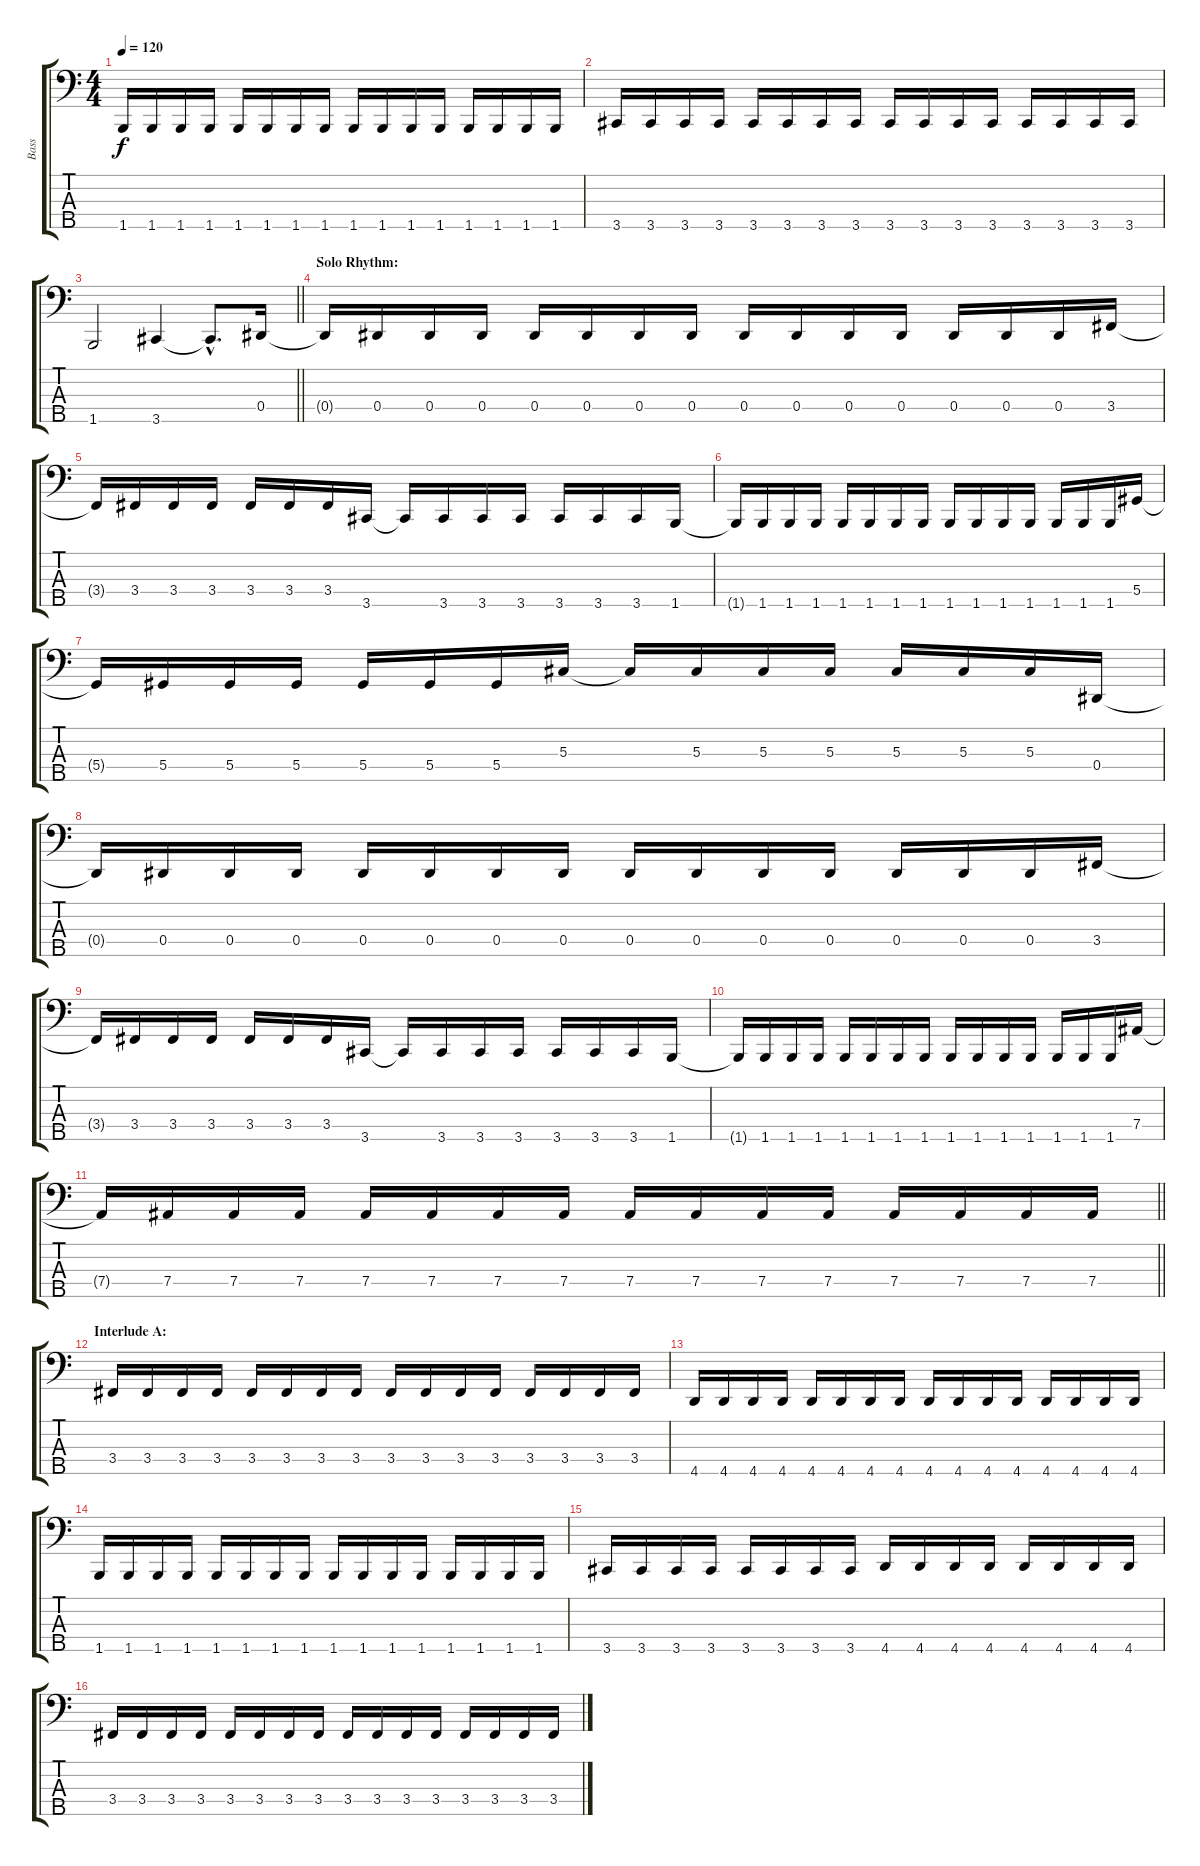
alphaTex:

\track ("Bass" "Bass") {instrument slapbass2}
\staff {score tabs}
\tuning (Gb2 Db2 Ab1 Eb1 Bb0) {hide}
\ts (4 4)
\tempo 120
\clef f4
\ks c
1.5.16{dy f} 1.5.16 1.5.16 1.5.16 1.5.16 1.5.16 1.5.16 1.5.16 1.5.16 1.5.16 1.5.16 1.5.16 1.5.16 1.5.16 1.5.16 1.5.16 |
3.5.16 3.5.16 3.5.16 3.5.16 3.5.16 3.5.16 3.5.16 3.5.16 3.5.16 3.5.16 3.5.16 3.5.16 3.5.16 3.5.16 3.5.16 3.5.16 |
\barLineRight lightlight
1.5.2 3.5.4 3.5{hac t}.8{d} 0.4.16 |
\section ("" "Solo Rhythm:")
0.4{t}.16 0.4.16 0.4.16 0.4.16 0.4.16 0.4.16 0.4.16 0.4.16 0.4.16 0.4.16 0.4.16 0.4.16 0.4.16 0.4.16 0.4.16 3.4.16 |
3.4{t}.16 3.4.16 3.4.16 3.4.16 3.4.16 3.4.16 3.4.16 3.5.16 3.5{t}.16 3.5.16 3.5.16 3.5.16 3.5.16 3.5.16 3.5.16 1.5.16 |
1.5{t}.16 1.5.16 1.5.16 1.5.16 1.5.16 1.5.16 1.5.16 1.5.16 1.5.16 1.5.16 1.5.16 1.5.16 1.5.16 1.5.16 1.5.16 5.4.16 |
5.4{t}.16 5.4.16 5.4.16 5.4.16 5.4.16 5.4.16 5.4.16 5.3.16 5.3{t}.16 5.3.16 5.3.16 5.3.16 5.3.16 5.3.16 5.3.16 0.4.16 |
0.4{t}.16 0.4.16 0.4.16 0.4.16 0.4.16 0.4.16 0.4.16 0.4.16 0.4.16 0.4.16 0.4.16 0.4.16 0.4.16 0.4.16 0.4.16 3.4.16 |
3.4{t}.16 3.4.16 3.4.16 3.4.16 3.4.16 3.4.16 3.4.16 3.5.16 3.5{t}.16 3.5.16 3.5.16 3.5.16 3.5.16 3.5.16 3.5.16 1.5.16 |
1.5{t}.16 1.5.16 1.5.16 1.5.16 1.5.16 1.5.16 1.5.16 1.5.16 1.5.16 1.5.16 1.5.16 1.5.16 1.5.16 1.5.16 1.5.16 7.4.16 |
\barLineRight lightlight
7.4{t}.16 7.4.16 7.4.16 7.4.16 7.4.16 7.4.16 7.4.16 7.4.16 7.4.16 7.4.16 7.4.16 7.4.16 7.4.16 7.4.16 7.4.16 7.4.16 |
\section ("" "Interlude A:")
3.4.16 3.4.16 3.4.16 3.4.16 3.4.16 3.4.16 3.4.16 3.4.16 3.4.16 3.4.16 3.4.16 3.4.16 3.4.16 3.4.16 3.4.16 3.4.16 |
4.5.16 4.5.16 4.5.16 4.5.16 4.5.16 4.5.16 4.5.16 4.5.16 4.5.16 4.5.16 4.5.16 4.5.16 4.5.16 4.5.16 4.5.16 4.5.16 |
1.5.16 1.5.16 1.5.16 1.5.16 1.5.16 1.5.16 1.5.16 1.5.16 1.5.16 1.5.16 1.5.16 1.5.16 1.5.16 1.5.16 1.5.16 1.5.16 |
3.5.16 3.5.16 3.5.16 3.5.16 3.5.16 3.5.16 3.5.16 3.5.16 4.5.16 4.5.16 4.5.16 4.5.16 4.5.16 4.5.16 4.5.16 4.5.16 |
3.4.16 3.4.16 3.4.16 3.4.16 3.4.16 3.4.16 3.4.16 3.4.16 3.4.16 3.4.16 3.4.16 3.4.16 3.4.16 3.4.16 3.4.16 3.4.16
